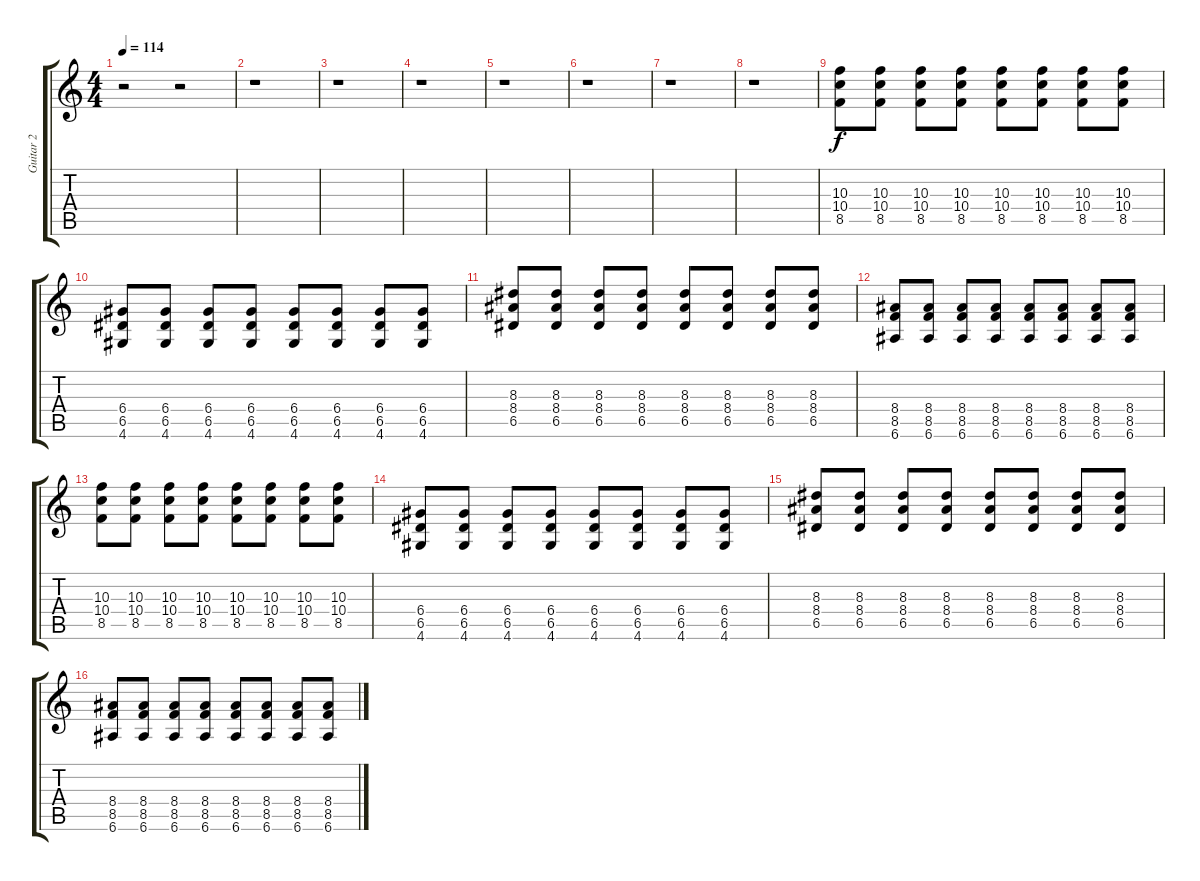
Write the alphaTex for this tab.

\track ("Guitar 2" "Guitar 2") {instrument distortionguitar}
\staff {score tabs}
\tuning (E4 B3 G3 D3 A2 E2) {hide}
\ts (4 4)
\tempo 114
\clef g2
\ks c
r.2{dy f} r.2 |
r.1 |
r.1 |
r.1 |
r.1 |
r.1 |
r.1 |
r.1 |
(10.3 10.4 8.5).8{volume 16} (10.3 10.4 8.5).8 (10.3 10.4 8.5).8 (10.3 10.4 8.5).8 (10.3 10.4 8.5).8 (10.3 10.4 8.5).8 (10.3 10.4 8.5).8 (10.3 10.4 8.5).8 |
(6.4 6.5 4.6).8 (6.4 6.5 4.6).8 (6.4 6.5 4.6).8 (6.4 6.5 4.6).8 (6.4 6.5 4.6).8 (6.4 6.5 4.6).8 (6.4 6.5 4.6).8 (6.4 6.5 4.6).8 |
(8.3 8.4 6.5).8 (8.3 8.4 6.5).8 (8.3 8.4 6.5).8 (8.3 8.4 6.5).8 (8.3 8.4 6.5).8 (8.3 8.4 6.5).8 (8.3 8.4 6.5).8 (8.3 8.4 6.5).8 |
(8.4 8.5 6.6).8 (8.4 8.5 6.6).8 (8.4 8.5 6.6).8 (8.4 8.5 6.6).8 (8.4 8.5 6.6).8 (8.4 8.5 6.6).8 (8.4 8.5 6.6).8 (8.4 8.5 6.6).8 |
(10.3 10.4 8.5).8 (10.3 10.4 8.5).8 (10.3 10.4 8.5).8 (10.3 10.4 8.5).8 (10.3 10.4 8.5).8 (10.3 10.4 8.5).8 (10.3 10.4 8.5).8 (10.3 10.4 8.5).8 |
(6.4 6.5 4.6).8 (6.4 6.5 4.6).8 (6.4 6.5 4.6).8 (6.4 6.5 4.6).8 (6.4 6.5 4.6).8 (6.4 6.5 4.6).8 (6.4 6.5 4.6).8 (6.4 6.5 4.6).8 |
(8.3 8.4 6.5).8 (8.3 8.4 6.5).8 (8.3 8.4 6.5).8 (8.3 8.4 6.5).8 (8.3 8.4 6.5).8 (8.3 8.4 6.5).8 (8.3 8.4 6.5).8 (8.3 8.4 6.5).8 |
(8.4 8.5 6.6).8 (8.4 8.5 6.6).8 (8.4 8.5 6.6).8 (8.4 8.5 6.6).8 (8.4 8.5 6.6).8 (8.4 8.5 6.6).8 (8.4 8.5 6.6).8 (8.4 8.5 6.6).8
